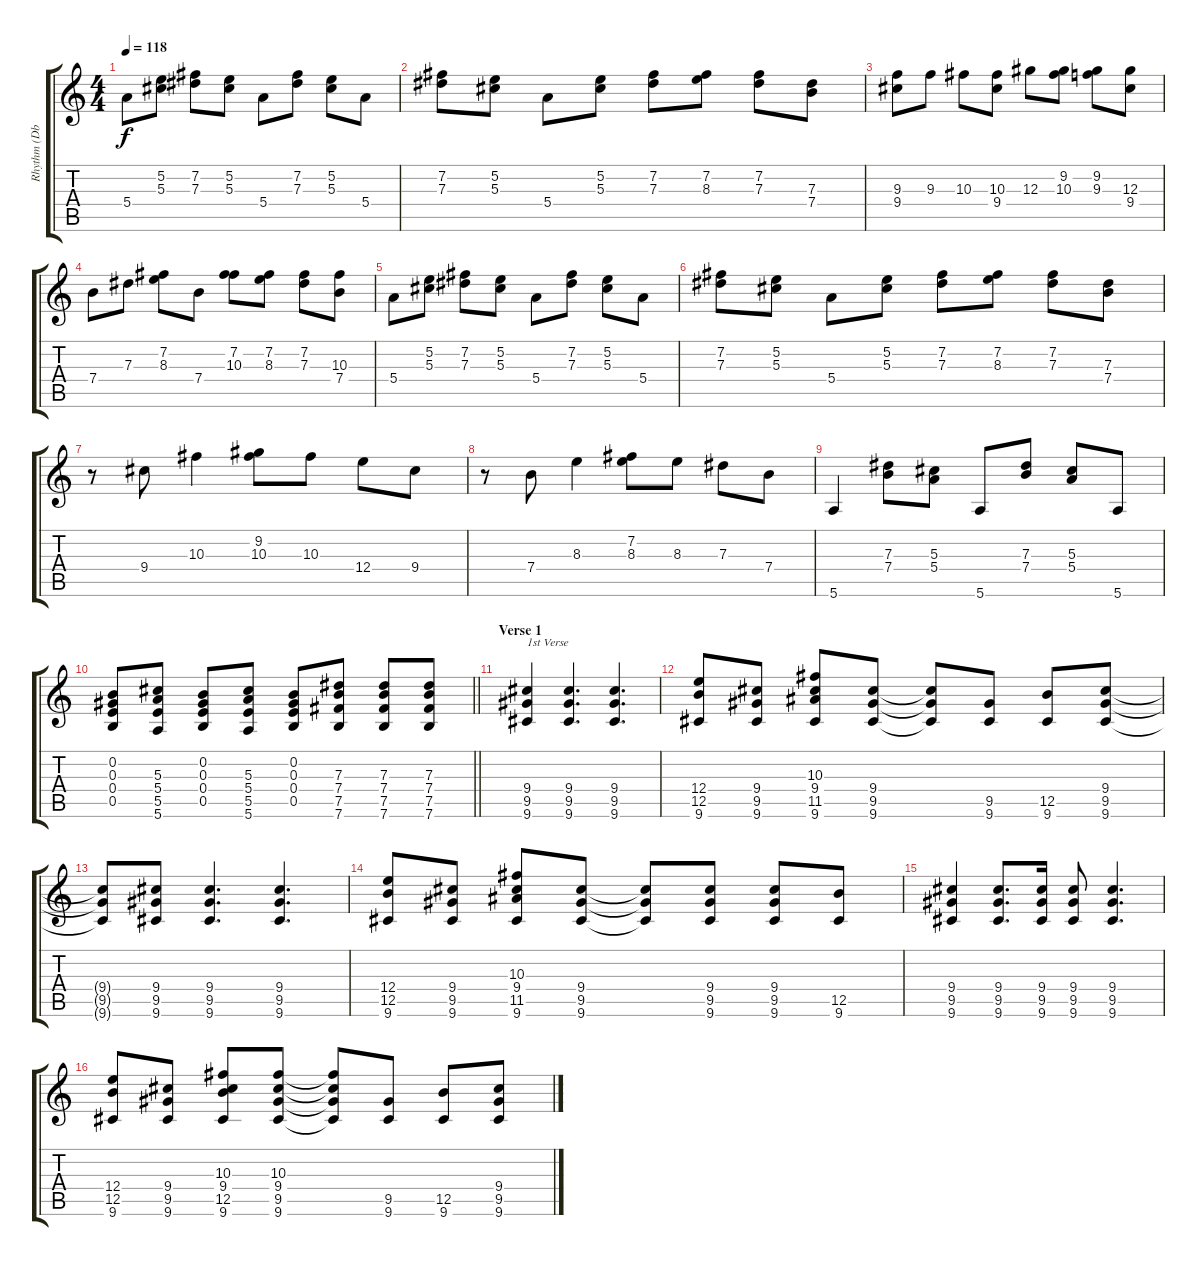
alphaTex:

\track ("Rhythm (Dbl Track)" "Rhythm (Db") {instrument electricguitarjazz}
\staff {score tabs}
\tuning (E4 B3 Ab3 E3 B2 E2) {hide}
\ts (4 4)
\tempo 118
\clef g2
\ks c
5.4.8{dy f} (5.2 5.3).8 (7.2 7.3).8 (5.2 5.3).8 5.4.8 (7.2 7.3).8 (5.2 5.3).8 5.4.8 |
(7.2 7.3).8 (5.2 5.3).8 5.4.8 (5.2 5.3).8 (7.2 7.3).8 (7.2 8.3).8 (7.2 7.3).8 (7.3 7.4).8 |
(9.3 9.4).8 9.3.8 10.3.8 (10.3 9.4).8 12.3.8 (9.2 10.3).8 (9.2 9.3).8 (12.3 9.4).8 |
7.4.8 7.3.8 (7.2 8.3).8 7.4.8 (7.2 10.3).8 (7.2 8.3).8 (7.2 7.3).8 (10.3 7.4).8 |
5.4.8 (5.2 5.3).8 (7.2 7.3).8 (5.2 5.3).8 5.4.8 (7.2 7.3).8 (5.2 5.3).8 5.4.8 |
(7.2 7.3).8 (5.2 5.3).8 5.4.8 (5.2 5.3).8 (7.2 7.3).8 (7.2 8.3).8 (7.2 7.3).8 (7.3 7.4).8 |
r.8 9.4.8 10.3.4 (9.2 10.3).8 10.3.8 12.4.8 9.4.8 |
r.8 7.4.8 8.3.4 (7.2 8.3).8 8.3.8 7.3.8 7.4.8 |
5.6.4 (7.3 7.4).8 (5.3 5.4).8 5.6.8 (7.3 7.4).8 (5.3 5.4).8 5.6.8 |
\barLineRight lightlight
(0.2 0.3 0.4 0.5).8 (5.3 5.4 5.5 5.6).8 (0.2 0.3 0.4 0.5).8 (5.3 5.4 5.5 5.6).8 (0.2 0.3 0.4 0.5).8 (7.3 7.4 7.5 7.6).8 (7.3 7.4 7.5 7.6).8 (7.3 7.4 7.5 7.6).8 |
\section ("" "Verse 1")
(9.4 9.5 9.6).4{txt "1st Verse"} (9.4 9.5 9.6).4{d} (9.4 9.5 9.6).4{d} |
(12.4 12.5 9.6).8 (9.4 9.5 9.6).8 (10.3 9.4 11.5 9.6).8 (9.4 9.5 9.6).8 (9.4{t} 9.5{t} 9.6{t}).8 (9.5 9.6).8 (12.5 9.6).8 (9.4 9.5 9.6).8 |
(9.4{t} 9.5{t} 9.6{t}).8 (9.4 9.5 9.6).8 (9.4 9.5 9.6).4{d} (9.4 9.5 9.6).4{d} |
(12.4 12.5 9.6).8 (9.4 9.5 9.6).8 (10.3 9.4 11.5 9.6).8 (9.4 9.5 9.6).8 (9.4{t} 9.5{t} 9.6{t}).8 (9.4 9.5 9.6).8 (9.4 9.5 9.6).8 (12.5 9.6).8 |
(9.4 9.5 9.6).4 (9.4 9.5 9.6).8{d} (9.4 9.5 9.6).16 (9.4 9.5 9.6).8 (9.4 9.5 9.6).4{d} |
(12.4 12.5 9.6).8 (9.4 9.5 9.6).8 (10.3 9.4 12.5 9.6).8 (10.3 9.4 9.5 9.6).8 (10.3{t} 9.4{t} 9.5{t} 9.6{t}).8 (9.5 9.6).8 (12.5 9.6).8 (9.4 9.5 9.6).8
